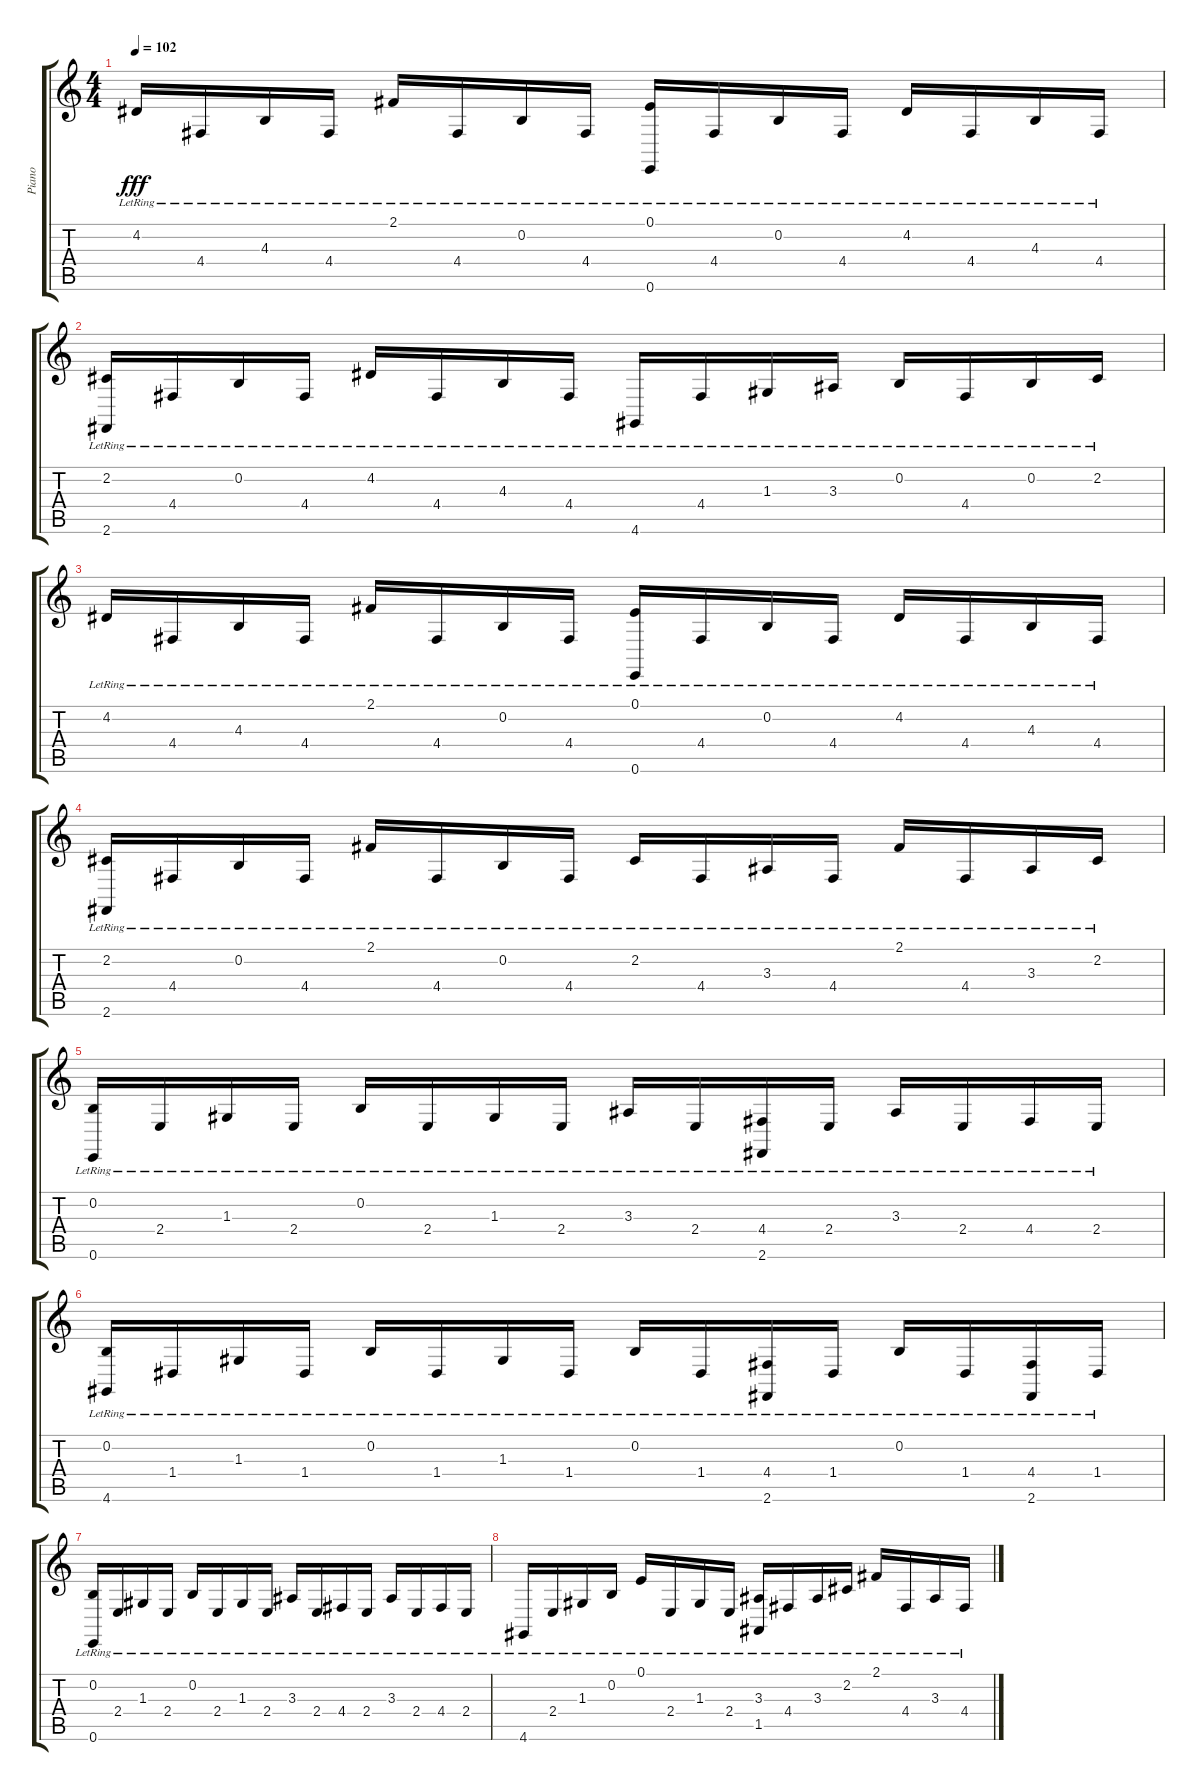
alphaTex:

\track ("Piano" "Piano") {instrument acousticgrandpiano}
\staff {score tabs}
\tuning (E4 B3 G3 D3 A2 E2) {hide}
\ts (4 4)
\tempo 102
\clef g2
\ks c
4.2{lr}.16{dy fff} 4.4{lr}.16 4.3{lr}.16 4.4{lr}.16 2.1{lr}.16 4.4{lr}.16 0.2{lr}.16 4.4{lr}.16 (0.1{lr} 0.6{lr}).16 4.4{lr}.16 0.2{lr}.16 4.4{lr}.16 4.2{lr}.16 4.4{lr}.16 4.3{lr}.16 4.4{lr}.16 |
(2.2{lr} 2.6{lr}).16 4.4{lr}.16 0.2{lr}.16 4.4{lr}.16 4.2{lr}.16 4.4{lr}.16 4.3{lr}.16 4.4{lr}.16 4.6{lr}.16 4.4{lr}.16 1.3{lr}.16 3.3{lr}.16 0.2{lr}.16 4.4{lr}.16 0.2{lr}.16 2.2{lr}.16 |
4.2{lr}.16 4.4{lr}.16 4.3{lr}.16 4.4{lr}.16 2.1{lr}.16 4.4{lr}.16 0.2{lr}.16 4.4{lr}.16 (0.1{lr} 0.6{lr}).16 4.4{lr}.16 0.2{lr}.16 4.4{lr}.16 4.2{lr}.16 4.4{lr}.16 4.3{lr}.16 4.4{lr}.16 |
(2.2{lr} 2.6{lr}).16 4.4{lr}.16 0.2{lr}.16 4.4{lr}.16 2.1{lr}.16 4.4{lr}.16 0.2{lr}.16 4.4{lr}.16 2.2{lr}.16 4.4{lr}.16 3.3{lr}.16 4.4{lr}.16 2.1{lr}.16 4.4{lr}.16 3.3{lr}.16 2.2{lr}.16 |
(0.2{lr} 0.6{lr}).16 2.4{lr}.16 1.3{lr}.16 2.4{lr}.16 0.2{lr}.16 2.4{lr}.16 1.3{lr}.16 2.4{lr}.16 3.3{lr}.16 2.4{lr}.16 (4.4{lr} 2.6{lr}).16 2.4{lr}.16 3.3{lr}.16 2.4{lr}.16 4.4{lr}.16 2.4{lr}.16 |
(0.2{lr} 4.6{lr}).16 1.4{lr}.16 1.3{lr}.16 1.4{lr}.16 0.2{lr}.16 1.4{lr}.16 1.3{lr}.16 1.4{lr}.16 0.2{lr}.16 1.4{lr}.16 (4.4{lr} 2.6{lr}).16 1.4{lr}.16 0.2{lr}.16 1.4{lr}.16 (4.4{lr} 2.6{lr}).16 1.4{lr}.16 |
(0.2{lr} 0.6{lr}).16 2.4{lr}.16 1.3{lr}.16 2.4{lr}.16 0.2{lr}.16 2.4{lr}.16 1.3{lr}.16 2.4{lr}.16 3.3{lr}.16 2.4{lr}.16 4.4{lr}.16 2.4{lr}.16 3.3{lr}.16 2.4{lr}.16 4.4{lr}.16 2.4{lr}.16 |
4.6{lr}.16 2.4{lr}.16 1.3{lr}.16 0.2{lr}.16 0.1{lr}.16 2.4{lr}.16 1.3{lr}.16 2.4{lr}.16 (3.3{lr} 1.5{lr}).16 4.4{lr}.16 3.3{lr}.16 2.2{lr}.16 2.1{lr}.16 4.4{lr}.16 3.3{lr}.16 4.4{lr}.16
